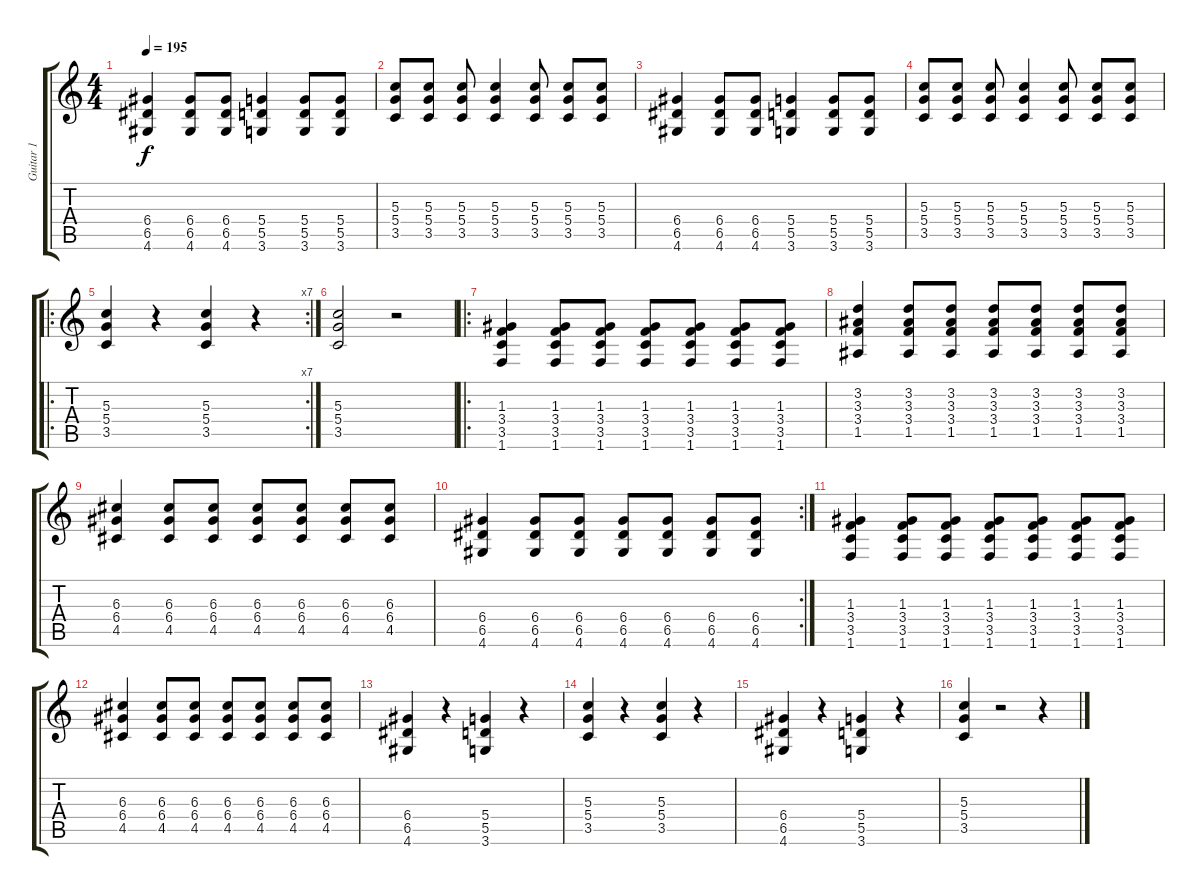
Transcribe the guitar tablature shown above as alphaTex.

\track ("Guitar 1" "Guitar 1") {instrument distortionguitar}
\staff {score tabs}
\tuning (E4 B3 G3 D3 A2 E2) {hide}
\ts (4 4)
\tempo 195
\clef g2
\ks c
(6.4 6.5 4.6).4{dy f} (6.4 6.5 4.6).8 (6.4 6.5 4.6).8 (5.4 5.5 3.6).4 (5.4 5.5 3.6).8 (5.4 5.5 3.6).8 |
(5.3 5.4 3.5).8 (5.3 5.4 3.5).8 (5.3 5.4 3.5).8 (5.3 5.4 3.5).4 (5.3 5.4 3.5).8 (5.3 5.4 3.5).8 (5.3 5.4 3.5).8 |
(6.4 6.5 4.6).4 (6.4 6.5 4.6).8 (6.4 6.5 4.6).8 (5.4 5.5 3.6).4 (5.4 5.5 3.6).8 (5.4 5.5 3.6).8 |
(5.3 5.4 3.5).8 (5.3 5.4 3.5).8 (5.3 5.4 3.5).8 (5.3 5.4 3.5).4 (5.3 5.4 3.5).8 (5.3 5.4 3.5).8 (5.3 5.4 3.5).8 |
\ro
\rc 7
(5.3 5.4 3.5).4 r.4 (5.3 5.4 3.5).4 r.4 |
(5.3 5.4 3.5).2 r.2 |
\ro
(1.3 3.4 3.5 1.6).4 (1.3 3.4 3.5 1.6).8 (1.3 3.4 3.5 1.6).8 (1.3 3.4 3.5 1.6).8 (1.3 3.4 3.5 1.6).8 (1.3 3.4 3.5 1.6).8 (1.3 3.4 3.5 1.6).8 |
(3.2 3.3 3.4 1.5).4 (3.2 3.3 3.4 1.5).8 (3.2 3.3 3.4 1.5).8 (3.2 3.3 3.4 1.5).8 (3.2 3.3 3.4 1.5).8 (3.2 3.3 3.4 1.5).8 (3.2 3.3 3.4 1.5).8 |
(6.3 6.4 4.5).4 (6.3 6.4 4.5).8 (6.3 6.4 4.5).8 (6.3 6.4 4.5).8 (6.3 6.4 4.5).8 (6.3 6.4 4.5).8 (6.3 6.4 4.5).8 |
\rc 2
(6.4 6.5 4.6).4 (6.4 6.5 4.6).8 (6.4 6.5 4.6).8 (6.4 6.5 4.6).8 (6.4 6.5 4.6).8 (6.4 6.5 4.6).8 (6.4 6.5 4.6).8 |
(1.3 3.4 3.5 1.6).4 (1.3 3.4 3.5 1.6).8 (1.3 3.4 3.5 1.6).8 (1.3 3.4 3.5 1.6).8 (1.3 3.4 3.5 1.6).8 (1.3 3.4 3.5 1.6).8 (1.3 3.4 3.5 1.6).8 |
(6.3 6.4 4.5).4 (6.3 6.4 4.5).8 (6.3 6.4 4.5).8 (6.3 6.4 4.5).8 (6.3 6.4 4.5).8 (6.3 6.4 4.5).8 (6.3 6.4 4.5).8 |
(6.4 6.5 4.6).4 r.4 (5.4 5.5 3.6).4 r.4 |
(5.3 5.4 3.5).4 r.4 (5.3 5.4 3.5).4 r.4 |
(6.4 6.5 4.6).4 r.4 (5.4 5.5 3.6).4 r.4 |
(5.3 5.4 3.5).4 r.2 r.4
